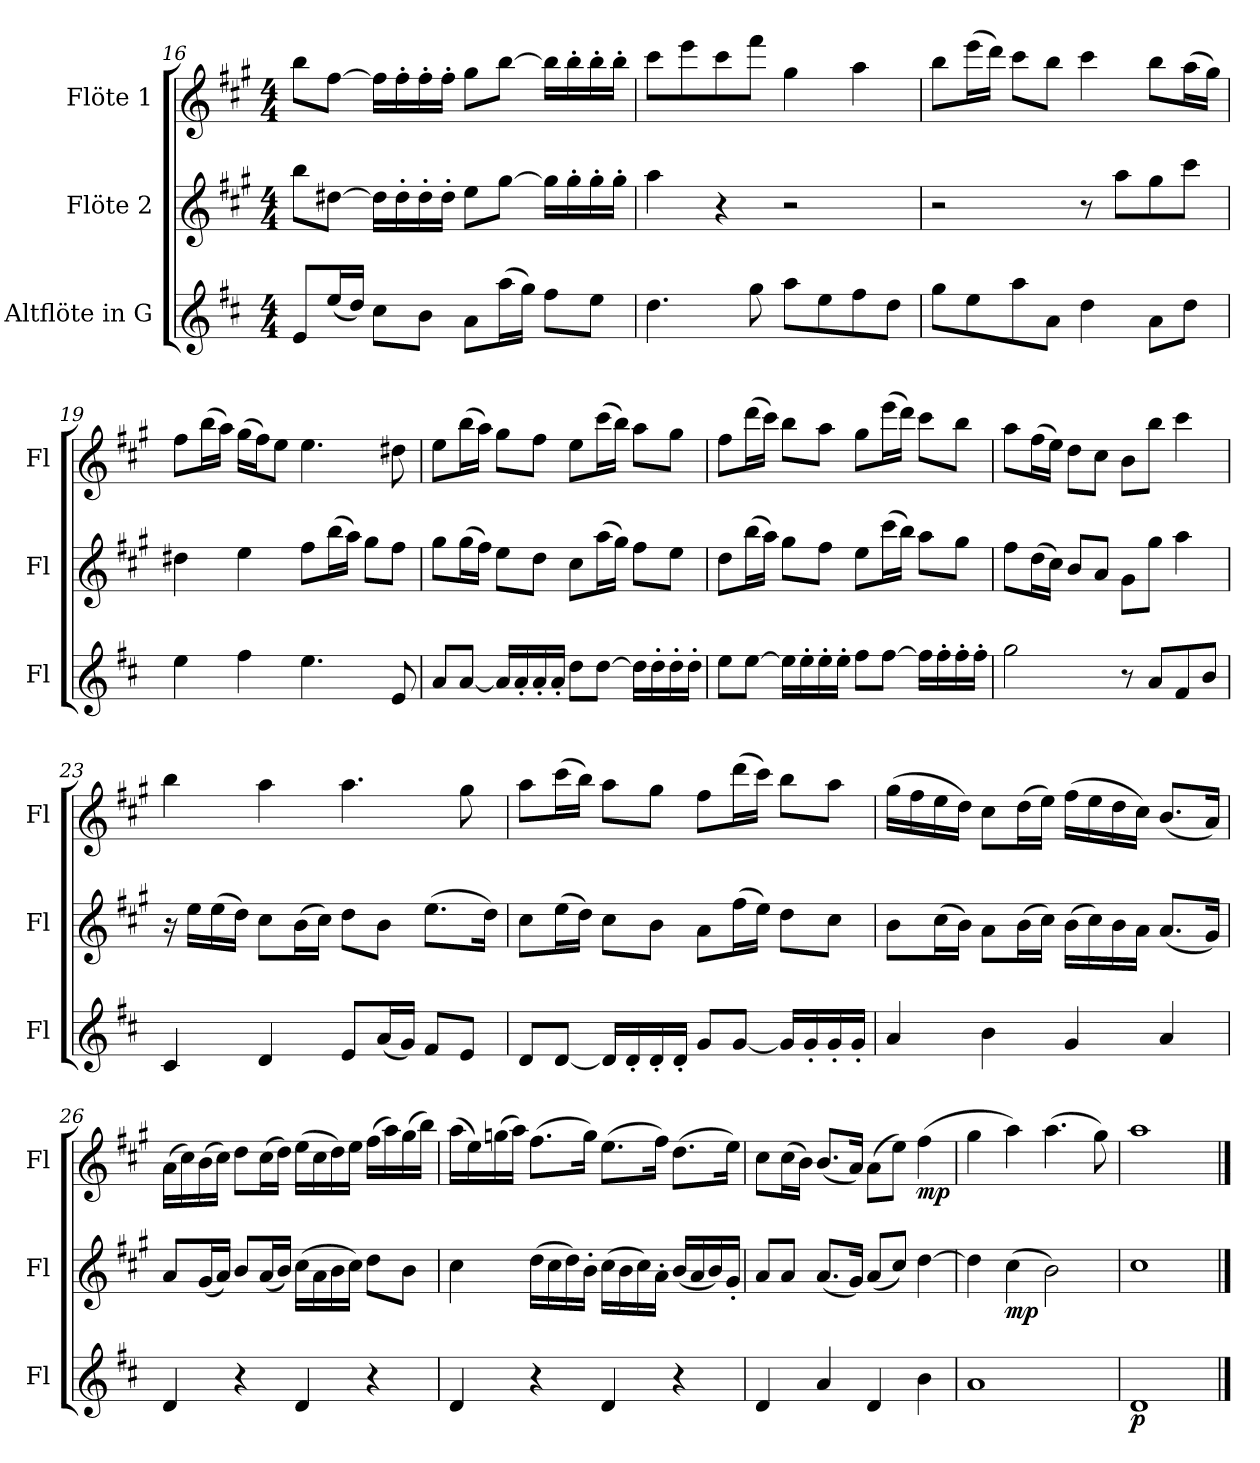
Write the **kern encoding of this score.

**kern	**dynam	**kern	**dynam	**kern	**dynam
*part3	*part3	*part2	*part2	*part1	*part1
*staff3	*staff3	*staff2	*staff2	*staff1	*staff1
*I"Altflöte in G	*	*I"Flöte 2	*	*I"Flöte 1	*
*I'Fl	*	*I'Fl	*	*I'Fl	*
*clefG2	*	*clefG2	*	*clefG2	*
*ITrd3c5	*	*	*	*	*
*k[f#c#g#]	*	*k[f#c#g#]	*	*k[f#c#g#]	*
*M4/4	*	*M4/4	*	*M4/4	*
=16	=16	=16	=16	=16	=16
8B/L	.	8bb\L	.	8bb\L	.
(<16b/L	.	[8dd#X\J	.	[8ff#\J	.
16a/JJ)	.	.	.	.	.
8g#\L	.	16dd#\LL]	.	16ff#\LL]	.
.	.	16dd#'\	.	16ff#'\	.
8f#\J	.	16dd#'\	.	16ff#'\	.
.	.	16dd#'\JJ	.	16ff#'\JJ	.
8e\L	.	8ee\L	.	8gg#\L	.
(>16ee\L	.	[8gg#\J	.	[8bb\J	.
16dd\JJ)	.	.	.	.	.
8cc#\L	.	16gg#\LL]	.	16bb\LL]	.
.	.	16gg#'\	.	16bb'\	.
8b\J	.	16gg#'\	.	16bb'\	.
.	.	16gg#'\JJ	.	16bb'\JJ	.
=17	=17	=17	=17	=17	=17
4.a\	.	4aa\	.	8ccc#\L	.
.	.	.	.	8eee\	.
.	.	4r	.	8ccc#\	.
8dd\	.	.	.	8fff#\J	.
8ee\L	.	2r	.	4gg#\	.
8b\	.	.	.	.	.
8cc#\	.	.	.	4aa\	.
8a\J	.	.	.	.	.
!!LO:PB:g=z
=18	=18	=18	=18	=18	=18
8dd\L	.	2r	.	8bb\L	.
8b\	.	.	.	(>16eee\L	.
.	.	.	.	16ddd\JJ)	.
8ee\	.	.	.	8ccc#\L	.
8e\J	.	.	.	8bb\J	.
4a\	.	8r	.	4ccc#\	.
.	.	8aa\L	.	.	.
8e\L	.	8gg#\	.	8bb\L	.
8a\J	.	8ccc#\J	.	(>16aa\L	.
.	.	.	.	16gg#\JJ)	.
=19	=19	=19	=19	=19	=19
4b\	.	4dd#X\	.	8ff#\L	.
.	.	.	.	(>16bb\L	.
.	.	.	.	16aa\JJ)	.
4cc#\	.	4ee\	.	(>16gg#\LL	.
.	.	.	.	16ff#\J)	.
.	.	.	.	8ee\J	.
4.b\	.	8ff#\L	.	4.ee\	.
.	.	(>16bb\L	.	.	.
.	.	16aa\JJ)	.	.	.
.	.	8gg#\L	.	.	.
8B/	.	8ff#\J	.	8dd#X\	.
=20	=20	=20	=20	=20	=20
8e/L	.	8gg#\L	.	8ee\L	.
[8e/J	.	(>16gg#\L	.	(>16bb\L	.
.	.	16ff#\JJ)	.	16aa\JJ)	.
16e/LL]	.	8ee\L	.	8gg#\L	.
16e'/	.	.	.	.	.
16e'/	.	8dd\J	.	8ff#\J	.
16e'/JJ	.	.	.	.	.
8a\L	.	8cc#\L	.	8ee\L	.
[8a\J	.	(>16aa\L	.	(>16ccc#\L	.
.	.	16gg#\JJ)	.	16bb\JJ)	.
16a\LL]	.	8ff#\L	.	8aa\L	.
16a'\	.	.	.	.	.
16a'\	.	8ee\J	.	8gg#\J	.
16a'\JJ	.	.	.	.	.
!!LO:LB:g=z
=21	=21	=21	=21	=21	=21
8b\L	.	8dd\L	.	8ff#\L	.
[8b\J	.	(>16bb\L	.	(>16ddd\L	.
.	.	16aa\JJ)	.	16ccc#\JJ)	.
16b\LL]	.	8gg#\L	.	8bb\L	.
16b'\	.	.	.	.	.
16b'\	.	8ff#\J	.	8aa\J	.
16b'\JJ	.	.	.	.	.
8cc#\L	.	8ee\L	.	8gg#\L	.
[8cc#\J	.	(>16ccc#\L	.	(>16eee\L	.
.	.	16bb\JJ)	.	16ddd\JJ)	.
16cc#\LL]	.	8aa\L	.	8ccc#\L	.
16cc#'\	.	.	.	.	.
16cc#'\	.	8gg#\J	.	8bb\J	.
16cc#'\JJ	.	.	.	.	.
=22	=22	=22	=22	=22	=22
2dd\	.	8ff#\L	.	8aa\L	.
.	.	(>16dd\L	.	(>16ff#\L	.
.	.	16cc#\JJ)	.	16ee\JJ)	.
.	.	8b/L	.	8dd\L	.
.	.	8a/J	.	8cc#\J	.
8r	.	8g#\L	.	8b\L	.
8e/L	.	8gg#\J	.	8bb\J	.
8c#/	.	4aa\	.	4ccc#\	.
8f#/J	.	.	.	.	.
=23	=23	=23	=23	=23	=23
4G#/	.	16r	.	4bb\	.
.	.	16ee\LL	.	.	.
.	.	(>16ee\	.	.	.
.	.	16dd\JJ)	.	.	.
4A/	.	8cc#\L	.	4aa\	.
.	.	(>16b\L	.	.	.
.	.	16cc#\JJ)	.	.	.
8B/L	.	8dd\L	.	4.aa\	.
(<16e/L	.	8b\J	.	.	.
16d/JJ)	.	.	.	.	.
8c#/L	.	(>8.ee\L	.	.	.
8B/J	.	.	.	8gg#\	.
.	.	16dd\Jk)	.	.	.
!!LO:LB:g=z
=24	=24	=24	=24	=24	=24
8A/L	.	8cc#\L	.	8aa\L	.
[8A/J	.	(>16ee\L	.	(>16ccc#\L	.
.	.	16dd\JJ)	.	16bb\JJ)	.
16A/LL]	.	8cc#\L	.	8aa\L	.
16A'/	.	.	.	.	.
16A'/	.	8b\J	.	8gg#\J	.
16A'/JJ	.	.	.	.	.
8d/L	.	8a\L	.	8ff#\L	.
[8d/J	.	(>16ff#\L	.	(>16ddd\L	.
.	.	16ee\JJ)	.	16ccc#\JJ)	.
16d/LL]	.	8dd\L	.	8bb\L	.
16d'/	.	.	.	.	.
16d'/	.	8cc#\J	.	8aa\J	.
16d'/JJ	.	.	.	.	.
=25	=25	=25	=25	=25	=25
4e/	.	8b\L	.	(>16gg#\LL	.
.	.	.	.	16ff#\	.
.	.	(>16cc#\L	.	16ee\	.
.	.	16b\JJ)	.	16dd\JJ)	.
4f#\	.	8a\L	.	8cc#\L	.
.	.	(>16b\L	.	(>16dd\L	.
.	.	16cc#\JJ)	.	16ee\JJ)	.
4d/	.	(>16b\LL	.	(>16ff#\LL	.
.	.	16cc#\)	.	16ee\	.
.	.	16b\	.	16dd\	.
.	.	16a\JJ	.	16cc#\JJ)	.
4e/	.	(<8.a/L	.	(<8.b/L	.
.	.	16g#/Jk)	.	16a/Jk)	.
=26	=26	=26	=26	=26	=26
4A/	.	8a/L	.	(>16a\LL	.
.	.	.	.	16cc#\)	.
.	.	(<16g#/L	.	(>16b\	.
.	.	16a/JJ)	.	16cc#\JJ)	.
4r	.	8b/L	.	8dd\L	.
.	.	(<16a/L	.	(>16cc#\L	.
.	.	16b/JJ)	.	16dd\JJ)	.
4A/	.	(>16cc#\LL	.	(>16ee\LL	.
.	.	16a\	.	16cc#\	.
.	.	16b\	.	16dd\)	.
.	.	16cc#\JJ)	.	16ee\JJ	.
4r	.	8dd\L	.	(>16ff#\LL	.
.	.	.	.	16aa\)	.
.	.	8b\J	.	(>16gg#\	.
.	.	.	.	16bb\JJ)	.
!!LO:LB:g=z
=27	=27	=27	=27	=27	=27
4A/	.	4cc#\	.	(>16aa\LL	.
.	.	.	.	16ee\)	.
.	.	.	.	(>16ggn\	.
.	.	.	.	16aa\JJ)	.
4r	.	(>16dd\LL	.	(>8.ff#\L	.
.	.	16cc#\	.	.	.
.	.	16dd\)	.	.	.
.	.	16b'\JJ	.	16gg\Jk)	.
4A/	.	(>16cc#\LL	.	(>8.ee\L	.
.	.	16b\	.	.	.
.	.	16cc#\)	.	.	.
.	.	16a'\JJ	.	16ff#\Jk)	.
4r	.	(<16b/LL	.	(>8.dd\L	.
.	.	16a/	.	.	.
.	.	16b/)	.	.	.
.	.	16g#'/JJ	.	16ee\Jk)	.
=28	=28	=28	=28	=28	=28
4A/	.	8a/L	.	8cc#\L	.
.	.	8a/J	.	(>16cc#\L	.
.	.	.	.	16b\JJ)	.
4e/	.	(<8.a/L	.	(<8.b/L	.
.	.	16g#/Jk)	.	16a/Jk)	.
4A/	.	(<8a/L	.	(>8a\L	.
.	.	8cc#/J)	.	8ee\J)	.
!	!	!	!	!	!LO:DY:b
4f#\	.	[4dd\	.	(>4ff#\	mp
=29	=29	=29	=29	=29	=29
1e	.	4dd\]	.	4gg#\	.
!	!	!	!LO:DY:b	!	!
.	.	(>4cc#\	mp	4aa\)	.
.	.	2b\)	.	(>4.aa\	.
.	.	.	.	8gg#\)	.
=30	=30	=30	=30	=30	=30
!	!LO:DY:b	!	!	!	!
1A	p	1cc#	.	1aa	.
==	==	==	==	==	==
*-	*-	*-	*-	*-	*-
